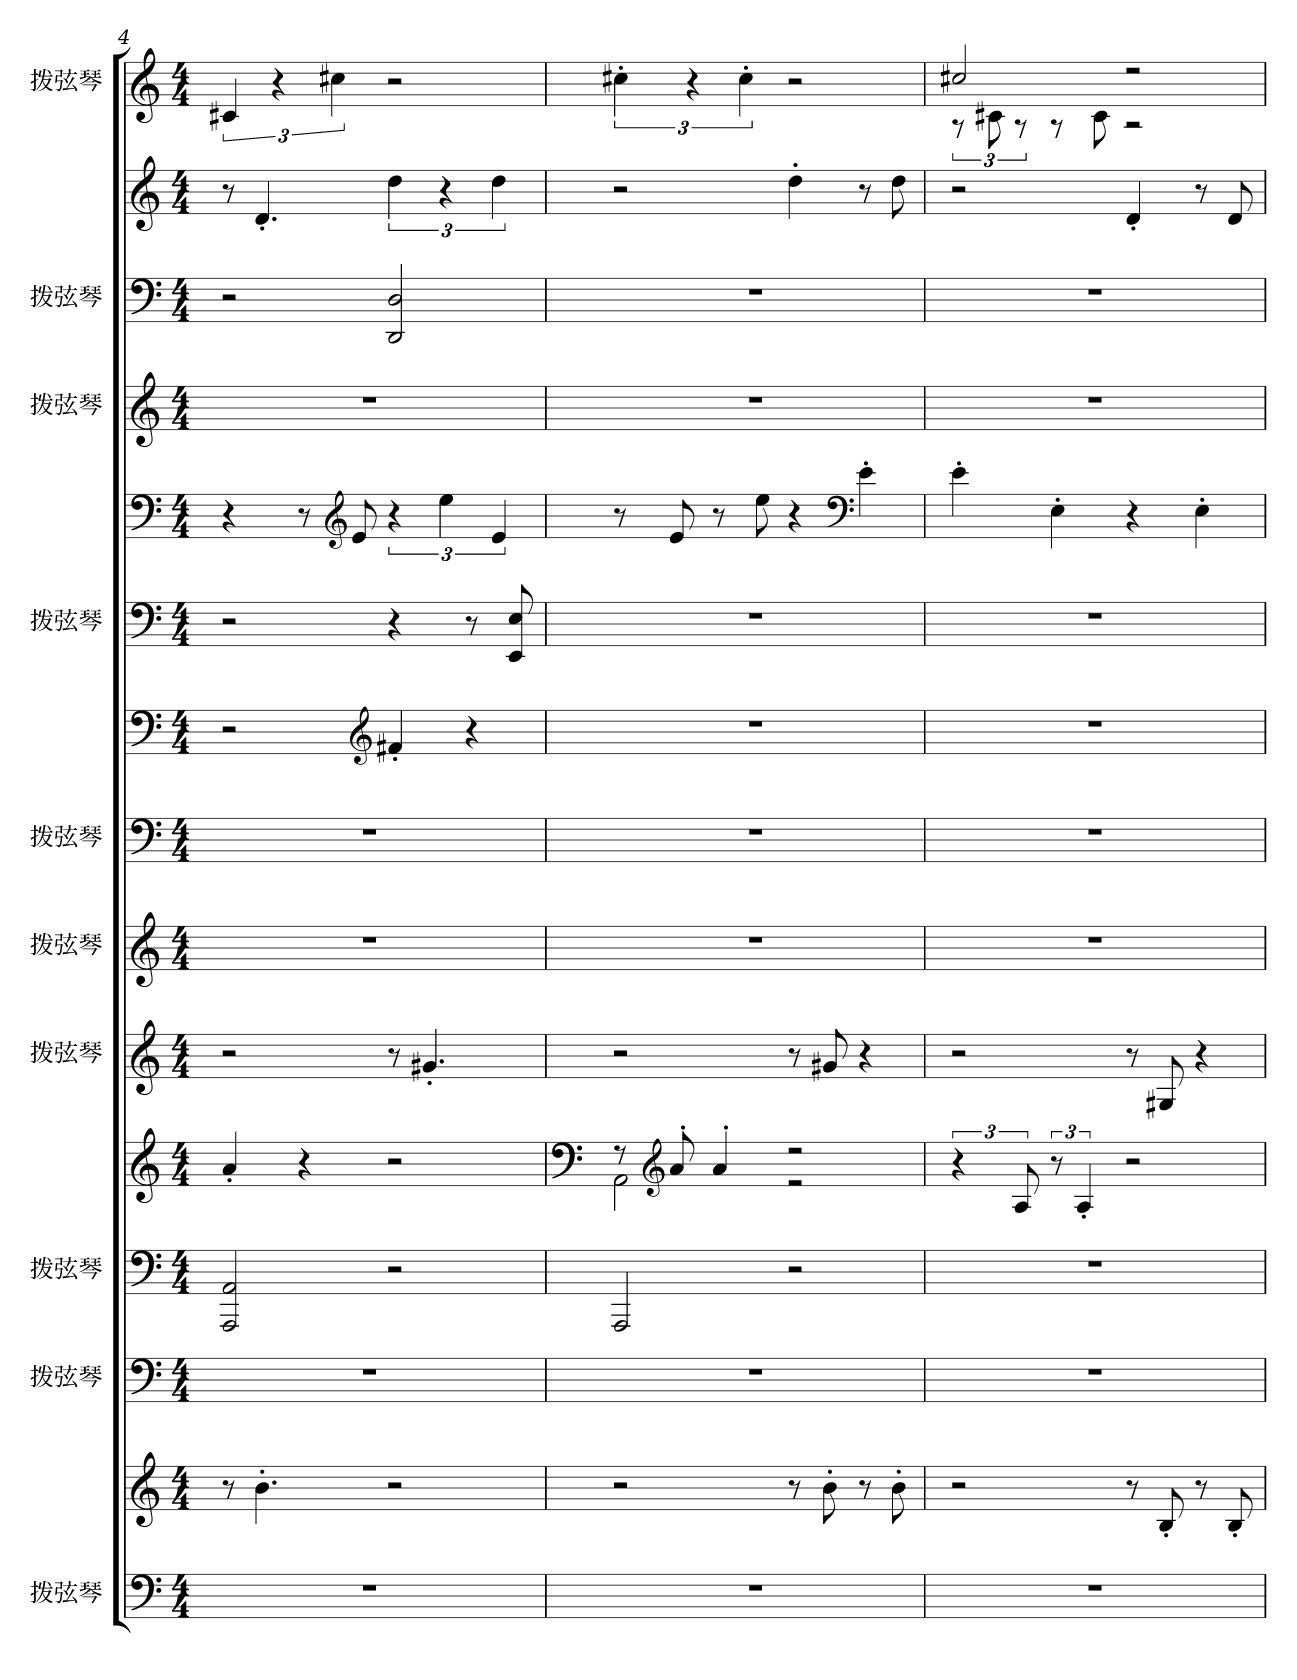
**kern	**kern	**kern	**kern	**kern	**kern	**kern	**kern	**kern	**kern	**kern	**kern	**kern	**kern	**kern
*part10	*part10	*part9	*part8	*part8	*part7	*part6	*part5	*part5	*part4	*part4	*part3	*part2	*part2	*part1
*staff15	*staff14	*staff13	*staff12	*staff11	*staff10	*staff9	*staff8	*staff7	*staff6	*staff5	*staff4	*staff3	*staff2	*staff1
*I"拨弦琴	*	*I"拨弦琴	*I"拨弦琴	*	*I"拨弦琴	*I"拨弦琴	*I"拨弦琴	*	*I"拨弦琴	*	*I"拨弦琴	*I"拨弦琴	*	*I"拨弦琴
*clefF4	*clefG2	*clefF4	*clefF4	*clefG2	*clefG2	*clefG2	*clefF4	*clefF4	*clefF4	*clefF4	*clefG2	*clefF4	*clefG2	*clefG2
*k[]	*k[]	*k[]	*k[]	*k[]	*k[]	*k[]	*k[]	*k[]	*k[]	*k[]	*k[]	*k[]	*k[]	*k[]
*M4/4	*M4/4	*M4/4	*M4/4	*M4/4	*M4/4	*M4/4	*M4/4	*M4/4	*M4/4	*M4/4	*M4/4	*M4/4	*M4/4	*M4/4
=4	=4	=4	=4	=4	=4	=4	=4	=4	=4	=4	=4	=4	=4	=4
1r	8r	1r	2AAA/ 2AA/	4a'/	2r	1r	1r	2r	2r	4r	1r	2r	8r	6c#X/
.	4.b'\	.	.	.	.	.	.	.	.	.	.	.	4.d'/	.
.	.	.	.	.	.	.	.	.	.	.	.	.	.	6r
.	.	.	.	4r	.	.	.	.	.	8r	.	.	.	.
.	.	.	.	.	.	.	.	.	.	.	.	.	.	6cc#X\
*	*	*	*	*	*	*	*	*	*	*clefG2	*	*	*	*
.	.	.	.	.	.	.	.	.	.	8e/	.	.	.	.
*	*	*	*	*	*	*	*	*clefG2	*	*	*	*	*	*
.	2r	.	2r	2r	8r	.	.	4f#X'/	4r	6r	.	2DD/ 2D/	6dd\	2r
.	.	.	.	.	4.g#X'/	.	.	.	.	.	.	.	.	.
.	.	.	.	.	.	.	.	.	.	6ee\	.	.	6r	.
.	.	.	.	.	.	.	.	4r	8r	.	.	.	.	.
.	.	.	.	.	.	.	.	.	.	6e/	.	.	6dd\	.
.	.	.	.	.	.	.	.	.	8EE/ 8E/	.	.	.	.	.
!!LO:PB:g=z
=5	=5	=5	=5	=5	=5	=5	=5	=5	=5	=5	=5	=5	=5	=5
*	*	*	*	*clefF4	*	*	*	*	*	*	*	*	*	*
*	*	*	*	*^	*	*	*	*	*	*	*	*	*	*
1r	2r	1r	2AAA/	8r	2AA\	2r	1r	1r	1r	1r	8r	1r	1r	2r	6cc#X'\
*	*	*	*	*clefG2	*	*	*	*	*	*	*	*	*	*	*
.	.	.	.	8a'/	.	.	.	.	.	.	8e/	.	.	.	.
.	.	.	.	.	.	.	.	.	.	.	.	.	.	.	6r
.	.	.	.	4a'/	.	.	.	.	.	.	8r	.	.	.	.
.	.	.	.	.	.	.	.	.	.	.	.	.	.	.	6cc#'\
.	.	.	.	.	.	.	.	.	.	.	8ee\	.	.	.	.
.	8r	.	2r	2r	2r	8r	.	.	.	.	4r	.	.	4dd'\	2r
.	8b'\	.	.	.	.	8g#X/	.	.	.	.	.	.	.	.	.
*	*	*	*	*	*	*	*	*	*	*	*clefF4	*	*	*	*
.	8r	.	.	.	.	4r	.	.	.	.	4e'\	.	.	8r	.
.	8b'\	.	.	.	.	.	.	.	.	.	.	.	.	8dd\	.
*	*	*	*	*v	*v	*	*	*	*	*	*	*	*	*	*
=6	=6	=6	=6	=6	=6	=6	=6	=6	=6	=6	=6	=6	=6	=6
*	*	*	*	*	*	*	*	*	*	*	*	*	*	*^
1r	2r	1r	1r	6r	2r	1r	1r	1r	1r	4e'\	1r	1r	2r	2cc#X/	12r
.	.	.	.	.	.	.	.	.	.	.	.	.	.	.	12c#X\
.	.	.	.	12A/	.	.	.	.	.	.	.	.	.	.	12r
.	.	.	.	12r	.	.	.	.	.	4E'\	.	.	.	.	8r
.	.	.	.	6A'/	.	.	.	.	.	.	.	.	.	.	.
.	.	.	.	.	.	.	.	.	.	.	.	.	.	.	8c#\
.	8r	.	.	2r	8r	.	.	.	.	4r	.	.	4d'/	2r	2r
.	8B'/	.	.	.	8G#X/	.	.	.	.	.	.	.	.	.	.
.	8r	.	.	.	4r	.	.	.	.	4E'\	.	.	8r	.	.
.	8B'/	.	.	.	.	.	.	.	.	.	.	.	8d/	.	.
*	*	*	*	*	*	*	*	*	*	*	*	*	*	*v	*v
=	=	=	=	=	=	=	=	=	=	=	=	=	=	=
*-	*-	*-	*-	*-	*-	*-	*-	*-	*-	*-	*-	*-	*-	*-
